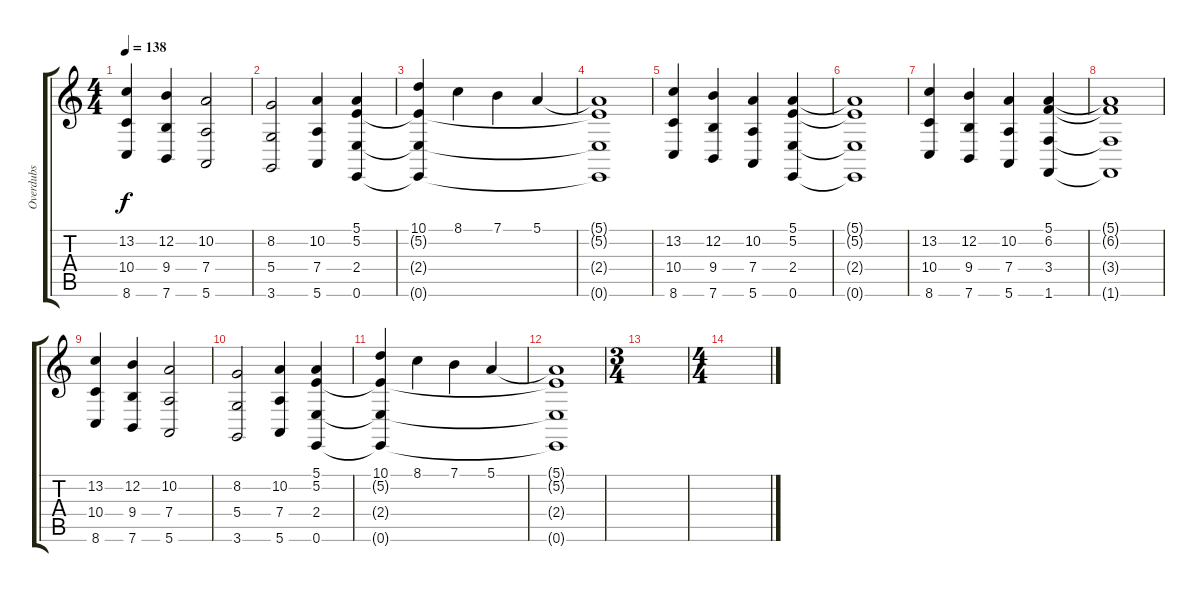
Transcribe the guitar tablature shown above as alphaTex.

\track ("Overdubs" "Overdubs") {instrument pad2warm}
\staff {score tabs}
\tuning (E4 B3 G3 D3 A2 E2) {hide}
\ts (4 4)
\tempo 138
\clef g2
\ks c
(13.2 10.4 8.6).4{dy f} (12.2 9.4 7.6).4 (10.2 7.4 5.6).2 |
(8.2 5.4 3.6).2 (10.2 7.4 5.6).4 (5.1 5.2 2.4 0.6).4 |
(10.1 5.2{t} 2.4{t} 0.6{t}).4 8.1.4 7.1.4 5.1.4 |
(5.1{t} 5.2{t} 2.4{t} 0.6{t}).1 |
(13.2 10.4 8.6).4 (12.2 9.4 7.6).4 (10.2 7.4 5.6).4 (5.1 5.2 2.4 0.6).4 |
(5.1{t} 5.2{t} 2.4{t} 0.6{t}).1 |
(13.2 10.4 8.6).4 (12.2 9.4 7.6).4 (10.2 7.4 5.6).4 (5.1 6.2 3.4 1.6).4 |
(5.1{t} 6.2{t} 3.4{t} 1.6{t}).1 |
(13.2 10.4 8.6).4 (12.2 9.4 7.6).4 (10.2 7.4 5.6).2 |
(8.2 5.4 3.6).2 (10.2 7.4 5.6).4 (5.1 5.2 2.4 0.6).4 |
(10.1 5.2{t} 2.4{t} 0.6{t}).4 8.1.4 7.1.4 5.1.4 |
(5.1{t} 5.2{t} 2.4{t} 0.6{t}).1 |
\ts (3 4)
|
\ts (4 4)
